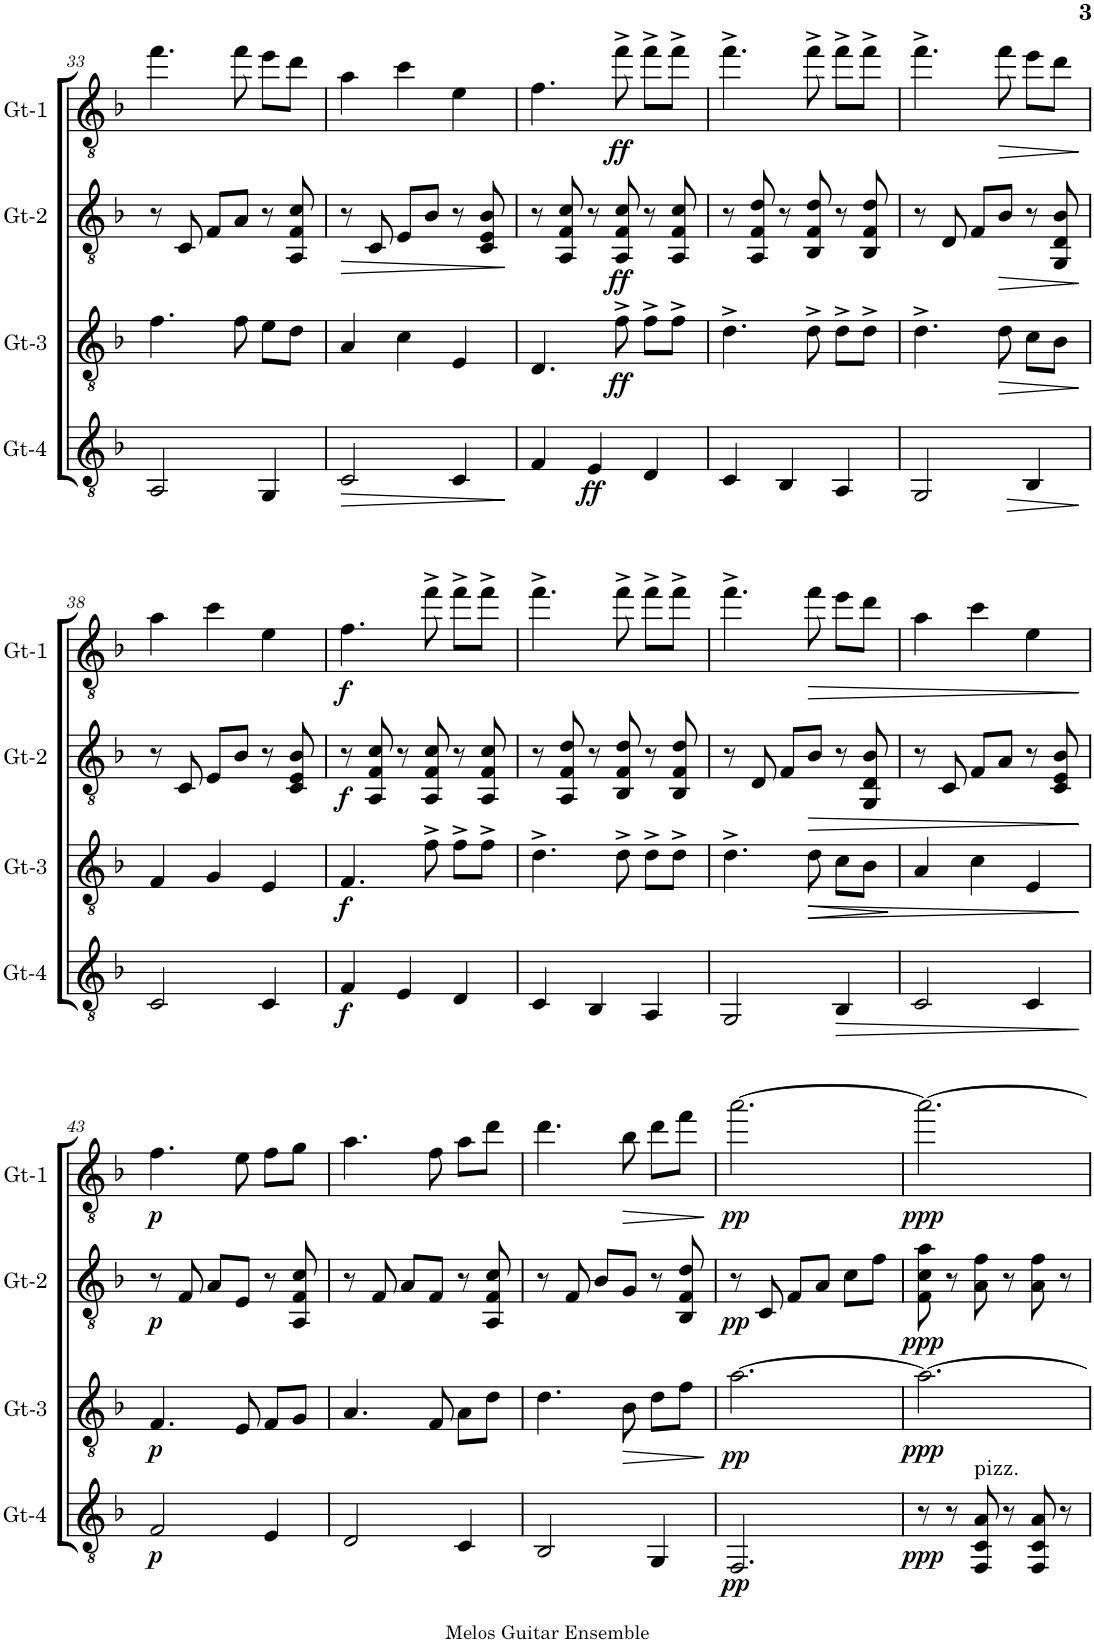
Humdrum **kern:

**kern	**dynam	**kern	**dynam	**kern	**dynam	**kern	**dynam
*part4	*part4	*part3	*part3	*part2	*part2	*part1	*part1
*staff4	*staff4	*staff3	*staff3	*staff2	*staff2	*staff1	*staff1
*I"Gt-4	*	*I"Gt-3	*	*I"Gt-2	*	*I"Gt-1	*
*I'Gt-4	*	*I'Gt-3	*	*I'Gt-2	*	*I'Gt-1	*
!!LO:PB:g=z
*clefGv2	*	*clefGv2	*	*clefGv2	*	*clefGv2	*
*k[b-]	*	*k[b-]	*	*k[b-]	*	*k[b-]	*
*M3/4	*	*M3/4	*	*M3/4	*	*M3/4	*
=33	=33	=33	=33	=33	=33	=33	=33
2AA/	.	4.f\	.	8r	.	4.ff\	.
.	.	.	.	8C/	.	.	.
.	.	.	.	8F/L	.	.	.
.	.	8f\	.	8A/J	.	8ff\	.
4GG/	.	8e\L	.	8r	.	8ee\L	.
.	.	8d\J	.	8AA/ 8F/ 8c/	.	8dd\J	.
=34	=34	=34	=34	=34	=34	=34	=34
!	!LO:HP:b	!	!	!	!LO:HP:b	!	!
2C/	>	4A/	.	8r	>	4a\	.
.	.	.	.	8C/	.	.	.
.	.	4c\	.	8E/L	.	4cc\	.
.	.	.	.	8B-/J	.	.	.
4C/	.	4E/	.	8r	.	4e\	.
.	.	.	.	8C/ 8E/ 8B-/	.	.	.
.	]	.	.	.	]	.	.
=35	=35	=35	=35	=35	=35	=35	=35
4F/	.	4.D/	.	8r	.	4.f\	.
.	.	.	.	8AA/ 8F/ 8c/	.	.	.
!	!LO:DY:b	!	!	!	!	!	!
4E/	ff	.	.	8r	.	.	.
!	!	!	!LO:DY:b	!	!LO:DY:b	!	!LO:DY:b
.	.	8f^\	ff	8AA/ 8F/ 8c/	ff	8ff^\	ff
4D/	.	8f^\L	.	8r	.	8ff^\L	.
.	.	8f^\J	.	8AA/ 8F/ 8c/	.	8ff^\J	.
=36	=36	=36	=36	=36	=36	=36	=36
4C/	.	4.d^\	.	8r	.	4.ff^\	.
.	.	.	.	8AA/ 8F/ 8d/	.	.	.
4BB-/	.	.	.	8r	.	.	.
.	.	8d^\	.	8BB-/ 8F/ 8d/	.	8ff^\	.
4AA/	.	8d^\L	.	8r	.	8ff^\L	.
.	.	8d^\J	.	8BB-/ 8F/ 8d/	.	8ff^\J	.
=37	=37	=37	=37	=37	=37	=37	=37
2GG/	.	4.d^\	.	8r	.	4.ff^\	.
.	.	.	.	8D/	.	.	.
.	.	.	.	8F/L	.	.	.
!	!	!	!LO:HP:b	!	!LO:HP:b	!	!LO:HP:b
.	.	8d\	>	8B-/J	>	8ff\	>
!	!LO:HP:b	!	!	!	!	!	!
4BB-/	>	8c\L	.	8r	.	8ee\L	.
.	.	8B-\J	.	8GG/ 8D/ 8B-/	.	8dd\J	.
.	]	.	]	.	]	.	]
!!LO:LB:g=z
=38	=38	=38	=38	=38	=38	=38	=38
2C/	.	4F/	.	8r	.	4a\	.
.	.	.	.	8C/	.	.	.
.	.	4G/	.	8E/L	.	4cc\	.
.	.	.	.	8B-/J	.	.	.
4C/	.	4E/	.	8r	.	4e\	.
.	.	.	.	8C/ 8E/ 8B-/	.	.	.
=39	=39	=39	=39	=39	=39	=39	=39
!	!LO:DY:b	!	!LO:DY:b	!	!LO:DY:b	!	!LO:DY:b
4F/	f	4.F/	f	8r	f	4.f\	f
.	.	.	.	8AA/ 8F/ 8c/	.	.	.
4E/	.	.	.	8r	.	.	.
.	.	8f^\	.	8AA/ 8F/ 8c/	.	8ff^\	.
4D/	.	8f^\L	.	8r	.	8ff^\L	.
.	.	8f^\J	.	8AA/ 8F/ 8c/	.	8ff^\J	.
=40	=40	=40	=40	=40	=40	=40	=40
4C/	.	4.d^\	.	8r	.	4.ff^\	.
.	.	.	.	8AA/ 8F/ 8d/	.	.	.
4BB-/	.	.	.	8r	.	.	.
.	.	8d^\	.	8BB-/ 8F/ 8d/	.	8ff^\	.
4AA/	.	8d^\L	.	8r	.	8ff^\L	.
.	.	8d^\J	.	8BB-/ 8F/ 8d/	.	8ff^\J	.
=41	=41	=41	=41	=41	=41	=41	=41
2GG/	.	4.d^\	.	8r	.	4.ff^\	.
.	.	.	.	8D/	.	.	.
.	.	.	.	8F/L	.	.	.
!	!	!	!LO:HP:b	!	!LO:HP:b	!	!LO:HP:b
.	.	8d\	>	8B-/J	>	8ff\	>
!	!LO:HP:b	!	!LO:HP:b	!	!	!	!
4BB-/	>	8c\L	>	8r	.	8ee\L	.
.	.	8B-\J	.	8GG/ 8D/ 8B-/	.	8dd\J	.
.	.	.	]	.	.	.	.
=42	=42	=42	=42	=42	=42	=42	=42
2C/	.	4A/	.	8r	.	4a\	.
.	.	.	.	8C/	.	.	.
.	.	4c\	.	8F/L	.	4cc\	.
.	.	.	.	8A/J	.	.	.
4C/	.	4E/	.	8r	.	4e\	.
.	.	.	.	8C/ 8E/ 8B-/	.	.	.
.	]	.	]	.	]	.	]
!!LO:LB:g=z
=43	=43	=43	=43	=43	=43	=43	=43
!	!LO:DY:b	!	!LO:DY:b	!	!LO:DY:b	!	!LO:DY:b
2F/	p	4.F/	p	8r	p	4.f\	p
.	.	.	.	8F/	.	.	.
.	.	.	.	8A/L	.	.	.
.	.	8E/	.	8E/J	.	8e\	.
4E/	.	8F/L	.	8r	.	8f\L	.
.	.	8G/J	.	8AA/ 8F/ 8c/	.	8g\J	.
=44	=44	=44	=44	=44	=44	=44	=44
2D/	.	4.A/	.	8r	.	4.a\	.
.	.	.	.	8F/	.	.	.
.	.	.	.	8A/L	.	.	.
.	.	8F/	.	8F/J	.	8f\	.
4C/	.	8A\L	.	8r	.	8a\L	.
.	.	8d\J	.	8AA/ 8F/ 8c/	.	8dd\J	.
=45	=45	=45	=45	=45	=45	=45	=45
2BB-/	.	4.d\	.	8r	.	4.dd\	.
.	.	.	.	8F/	.	.	.
.	.	.	.	8B-/L	.	.	.
!	!	!	!LO:HP:b	!	!	!	!LO:HP:b
.	.	8B-\	>	8G/J	.	8b-\	>
4GG/	.	8d\L	.	8r	.	8dd\L	.
.	.	8f\J	.	8BB-/ 8F/ 8d/	.	8ff\J	.
.	.	.	]	.	.	.	]
=46	=46	=46	=46	=46	=46	=46	=46
!	!LO:DY:b	!	!LO:DY:b	!	!LO:DY:b	!	!LO:DY:b
2.FF/	pp	[2.a\	pp	8r	pp	[2.aa\	pp
.	.	.	.	8C/	.	.	.
.	.	.	.	8F/L	.	.	.
.	.	.	.	8A/J	.	.	.
.	.	.	.	8c\L	.	.	.
.	.	.	.	8f\J	.	.	.
=47	=47	=47	=47	=47	=47	=47	=47
!	!LO:DY:b	!	!LO:DY:b	!	!LO:DY:b	!	!LO:DY:b
8r	ppp	2.a\_	ppp	8F\ 8c\ 8a\	ppp	2.aa\_	ppp
8r	.	.	.	8r	.	.	.
!LO:TX:a:t=pizz.	!	!	!	!	!	!	!
8FF/ 8C/ 8A/	.	.	.	8A\ 8f\	.	.	.
8r	.	.	.	8r	.	.	.
8FF/ 8C/ 8A/	.	.	.	8A\ 8f\	.	.	.
8r	.	.	.	8r	.	.	.
=	=	=	=	=	=	=	=
*-	*-	*-	*-	*-	*-	*-	*-
